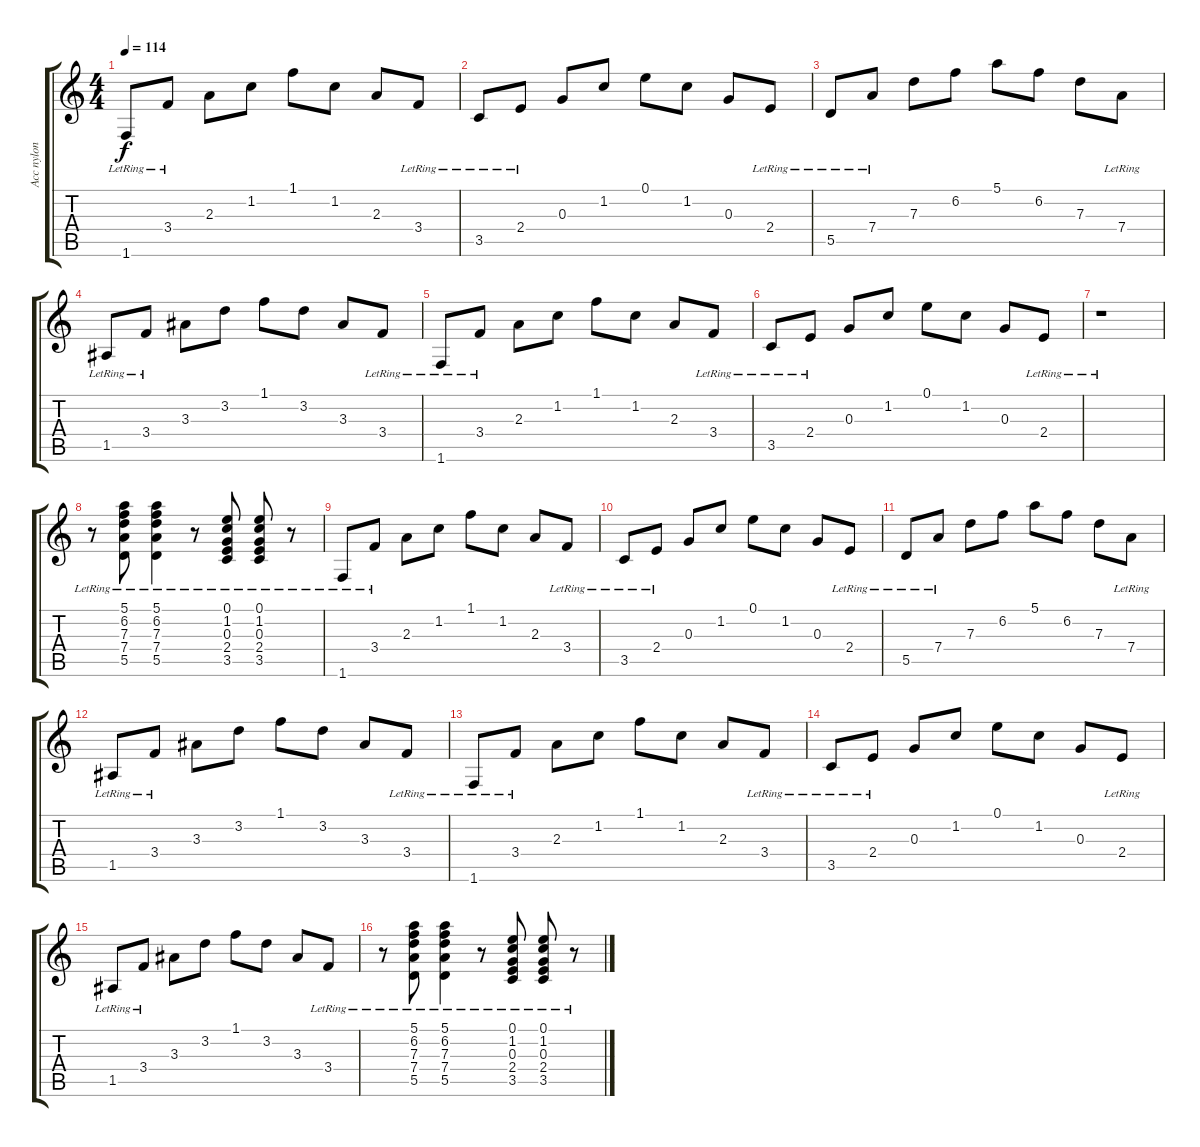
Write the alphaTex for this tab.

\track ("Acc nylon" "Acc nylon") {instrument acousticguitarnylon}
\staff {score tabs}
\tuning (E4 B3 G3 D3 A2 E2) {hide}
\ts (4 4)
\tempo 114
\clef g2
\ks c
1.6{lr}.8{dy f} 3.4{lr}.8 2.3.8 1.2.8 1.1.8 1.2.8 2.3.8 3.4{lr}.8 |
3.5{lr}.8 2.4{lr}.8 0.3.8 1.2.8 0.1.8 1.2.8 0.3.8 2.4{lr}.8 |
5.5{lr}.8 7.4{lr}.8 7.3.8 6.2.8 5.1.8 6.2.8 7.3.8 7.4{lr}.8 |
1.5{lr}.8 3.4{lr}.8 3.3.8 3.2.8 1.1.8 3.2.8 3.3.8 3.4{lr}.8 |
1.6{lr}.8 3.4{lr}.8 2.3.8 1.2.8 1.1.8 1.2.8 2.3.8 3.4{lr}.8 |
3.5{lr}.8 2.4{lr}.8 0.3.8 1.2.8 0.1.8 1.2.8 0.3.8 2.4{lr}.8 |
r.1 |
r.8 (5.1 6.2 7.3 7.4{lr} 5.5{lr}).8 (5.1 6.2 7.3 7.4{lr} 5.5{lr}).4 r.8 (0.1 1.2 0.3 2.4{lr} 3.5{lr}).8 (0.1 1.2 0.3 2.4{lr} 3.5{lr}).8 r.8 |
1.6{lr}.8 3.4{lr}.8 2.3.8 1.2.8 1.1.8 1.2.8 2.3.8 3.4{lr}.8 |
3.5{lr}.8 2.4{lr}.8 0.3.8 1.2.8 0.1.8 1.2.8 0.3.8 2.4{lr}.8 |
5.5{lr}.8 7.4{lr}.8 7.3.8 6.2.8 5.1.8 6.2.8 7.3.8 7.4{lr}.8 |
1.5{lr}.8 3.4{lr}.8 3.3.8 3.2.8 1.1.8 3.2.8 3.3.8 3.4{lr}.8 |
1.6{lr}.8 3.4{lr}.8 2.3.8 1.2.8 1.1.8 1.2.8 2.3.8 3.4{lr}.8 |
3.5{lr}.8 2.4{lr}.8 0.3.8 1.2.8 0.1.8 1.2.8 0.3.8 2.4{lr}.8 |
1.5{lr}.8 3.4{lr}.8 3.3.8 3.2.8 1.1.8 3.2.8 3.3.8 3.4{lr}.8 |
r.8 (5.1 6.2 7.3 7.4{lr} 5.5{lr}).8 (5.1 6.2 7.3 7.4{lr} 5.5{lr}).4 r.8 (0.1 1.2 0.3 2.4{lr} 3.5{lr}).8 (0.1 1.2 0.3 2.4{lr} 3.5{lr}).8 r.8
